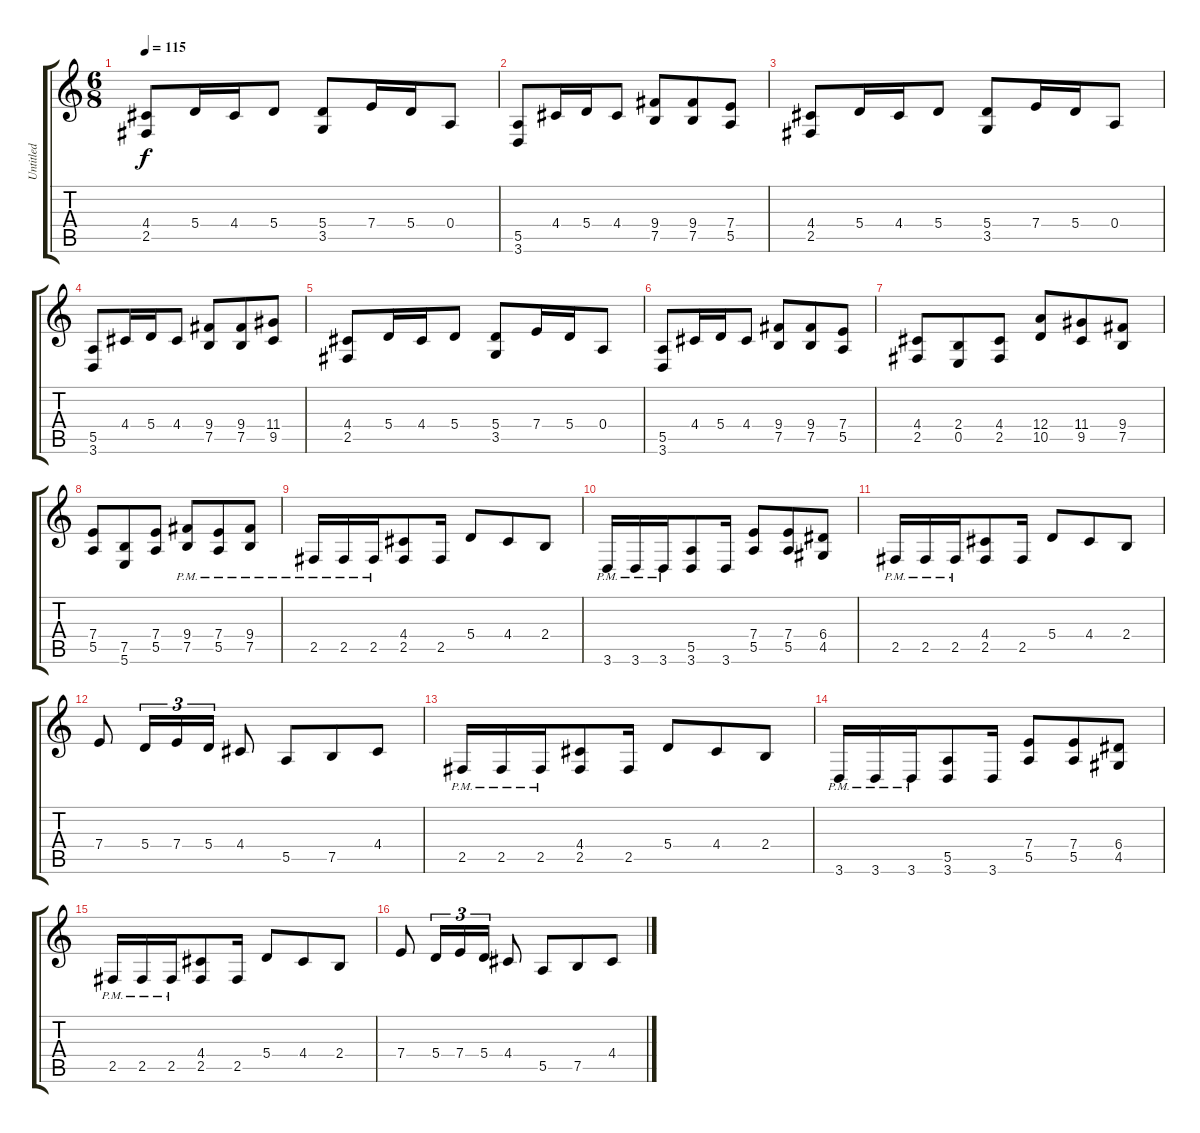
\track ("Untitled" "Untitled") {instrument distortionguitar}
\staff {score tabs}
\tuning (B3 Gb3 D3 A2 E2 B1) {hide}
\ts (6 8)
\tempo 115
\clef g2
\ks c
(4.4 2.5).8{dy f} 5.4.16 4.4.16 5.4.8 (5.4 3.5).8 7.4.16 5.4.16 0.4.8 |
(5.5 3.6).8 4.4.16 5.4.16 4.4.8 (9.4 7.5).8 (9.4 7.5).8 (7.4 5.5).8 |
(4.4 2.5).8 5.4.16 4.4.16 5.4.8 (5.4 3.5).8 7.4.16 5.4.16 0.4.8 |
(5.5 3.6).8 4.4.16 5.4.16 4.4.8 (9.4 7.5).8 (9.4 7.5).8 (11.4 9.5).8 |
(4.4 2.5).8 5.4.16 4.4.16 5.4.8 (5.4 3.5).8 7.4.16 5.4.16 0.4.8 |
(5.5 3.6).8 4.4.16 5.4.16 4.4.8 (9.4 7.5).8 (9.4 7.5).8 (7.4 5.5).8 |
(4.4 2.5).8 (2.4 0.5).8 (4.4 2.5).8 (12.4 10.5).8 (11.4 9.5).8 (9.4 7.5).8 |
(7.4 5.5).8 (7.5 5.6).8 (7.4 5.5).8 (9.4{pm} 7.5{pm}).8 (7.4{pm} 5.5{pm}).8 (9.4{pm} 7.5{pm}).8 |
2.5{pm}.16 2.5{pm}.16 2.5{pm}.16 (4.4 2.5).8 2.5.16 5.4.8 4.4.8 2.4.8 |
3.6{pm}.16 3.6{pm}.16 3.6{pm}.16 (5.5 3.6).8 3.6.16 (7.4 5.5).8 (7.4 5.5).8 (6.4 4.5).8 |
2.5{pm}.16 2.5{pm}.16 2.5{pm}.16 (4.4 2.5).8 2.5.16 5.4.8 4.4.8 2.4.8 |
7.4.8 5.4.16{tu (3 2)} 7.4.16{tu (3 2)} 5.4.16{tu (3 2)} 4.4.8 5.5.8 7.5.8 4.4.8 |
2.5{pm}.16 2.5{pm}.16 2.5{pm}.16 (4.4 2.5).8 2.5.16 5.4.8 4.4.8 2.4.8 |
3.6{pm}.16 3.6{pm}.16 3.6{pm}.16 (5.5 3.6).8 3.6.16 (7.4 5.5).8 (7.4 5.5).8 (6.4 4.5).8 |
2.5{pm}.16 2.5{pm}.16 2.5{pm}.16 (4.4 2.5).8 2.5.16 5.4.8 4.4.8 2.4.8 |
7.4.8 5.4.16{tu (3 2)} 7.4.16{tu (3 2)} 5.4.16{tu (3 2)} 4.4.8 5.5.8 7.5.8 4.4.8
